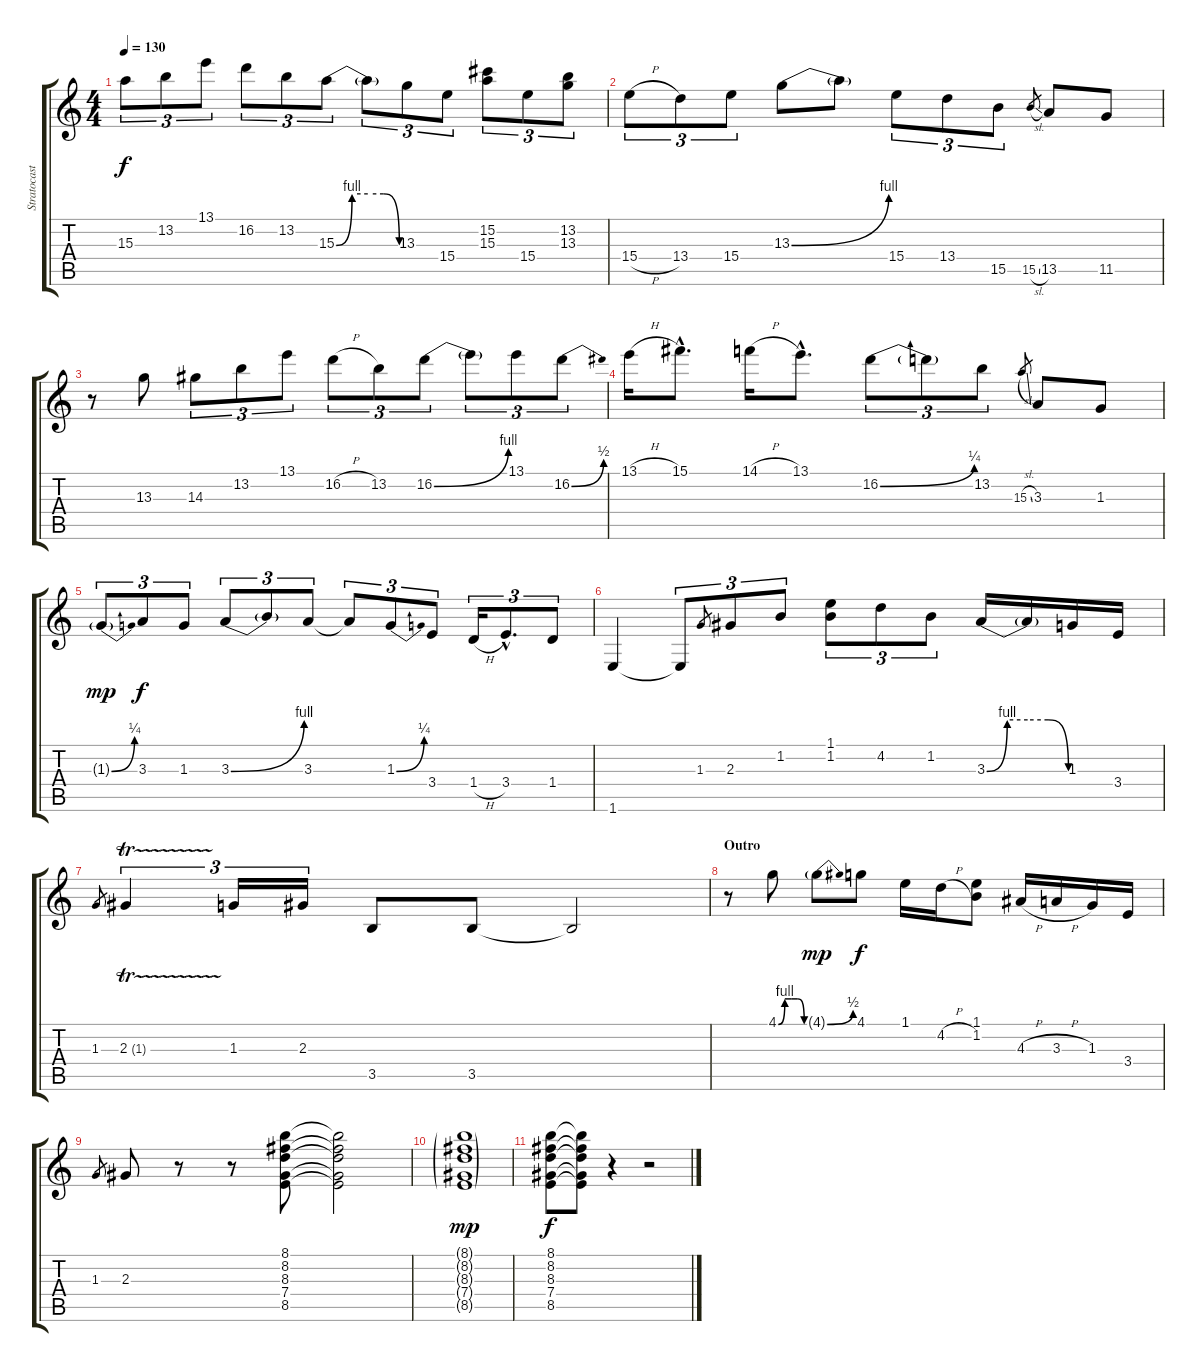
\track ("Stratocaster" "Stratocast") {instrument overdrivenguitar}
\staff {score tabs}
\tuning (Eb4 Bb3 Gb3 Db3 Ab2 Eb2) {hide}
\ts (4 4)
\tempo 130
\clef g2
\ks c
15.3{t}.8{tu (3 2) dy f} 13.2.8{tu (3 2)} 13.1.8{tu (3 2)} 16.2.8{tu (3 2)} 13.2.8{tu (3 2)} 15.3{be (custom 0 0 15 4 30 4 45 4 60 0)}.8{tu (3 2)} 15.3{t}.8{tu (3 2)} 13.3.8{tu (3 2)} 15.4.8{tu (3 2)} (15.2 15.3).8{tu (3 2)} 15.4.8{tu (3 2)} (13.2 13.3).8{tu (3 2)} |
15.4{h}.8{tu (3 2)} 13.4.8{tu (3 2)} 15.4.8{tu (3 2)} 13.3{be (bend 0 0 60 4)}.8 13.3{t}.8 15.4.8{tu (3 2)} 13.4.8{tu (3 2)} 15.5.8{tu (3 2)} 15.5{sl}.8{gr} 13.5.8 11.5.8 |
r.8 13.3.8 14.3.8{tu (3 2)} 13.2.8{tu (3 2)} 13.1.8{tu (3 2)} 16.2{h}.8{tu (3 2)} 13.2.8{tu (3 2)} 16.2{be (bend 0 0 60 4)}.8{tu (3 2)} 16.2{t}.8{tu (3 2)} 13.1.8{tu (3 2)} 16.2{be (bend 0 0 60 2)}.8{tu (3 2)} |
13.1{h}.16 15.1{hac}.8{d} 14.1{h}.16 13.1{hac}.8{d} 16.2{be (bend 0 0 60 1)}.8{tu (3 2)} 16.2{t}.8{tu (3 2)} 13.2.8{tu (3 2)} 15.3{sl}.8{gr} 3.3.8 1.3.8 |
1.3{be (bend 0 0 60 1) g}.8{tu (3 2) dy mp} 3.3.8{tu (3 2) dy f} 1.3.8{tu (3 2)} 3.3{be (bend 0 0 60 4)}.8{tu (3 2)} 3.3{t}.8{tu (3 2)} 3.3.8{tu (3 2)} 3.3{t}.8{tu (3 2)} 1.3{be (bend 0 0 60 1)}.8{tu (3 2)} 3.4.8{tu (3 2)} 1.4{h}.16{tu (3 2)} 3.4{hac}.8{d tu (3 2)} 1.4.8{tu (3 2)} |
1.6.4 1.6{t}.8{tu (3 2)} 1.3.8{gr} 2.3.8{tu (3 2)} 1.2.8{tu (3 2)} (1.1 1.2).8{tu (3 2)} 4.2.8{tu (3 2)} 1.2.8{tu (3 2)} 3.3{be (custom 0 0 15 4 30 4 45 4 60 0)}.16 3.3{t}.16 1.3.16 3.4.16 |
1.3.8{gr} 2.3{tr (1 16)}.4{tu (3 2)} 1.3.16{tu (3 2)} 2.3.16{tu (3 2)} 3.5.8 3.5.8 3.5{t}.2 |
\section ("" "Outro")
r.8 4.1{be (custom 0 0 15 4 30 4 45 4 60 0)}.8 4.1{be (bend 0 0 60 2) g}.8{dy mp} 4.1.8{dy f} 1.1.16 4.2{h}.16 (1.1 1.2).8 4.3{h}.16 3.3{h}.16 1.3.16 3.4.16 |
1.3.8{gr} 2.3.8 r.8 r.8 (8.1 8.2 8.3 7.4 8.5).8 (8.1{t} 8.2{t} 8.3{t} 7.4{t} 8.5{t}).2 |
(8.1{g} 8.2{g} 8.3{g} 7.4{g} 8.5{g}).1{dy mp} |
(8.1 8.2 8.3 7.4 8.5).8{dy f} (8.1{t} 8.2{t} 8.3{t} 7.4{t} 8.5{t}).8 r.4 r.2
